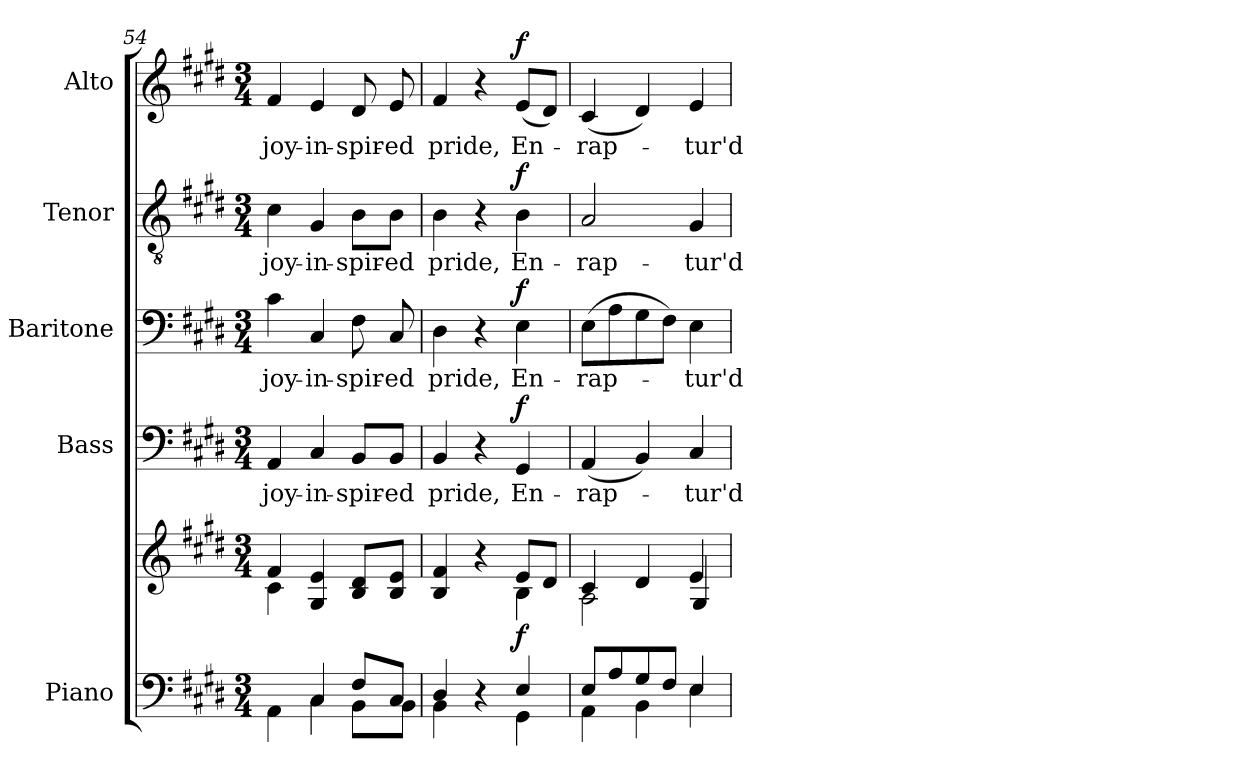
**kern	**kern	**dynam	**kern	**text	**dynam	**kern	**text	**dynam	**kern	**text	**dynam	**kern	**text	**dynam
*part5	*part5	*part5	*part4	*part4	*part4	*part3	*part3	*part3	*part2	*part2	*part2	*part1	*part1	*part1
*staff6	*staff5	*staff5/6	*staff4	*staff4	*staff4	*staff3	*staff3	*staff3	*staff2	*staff2	*staff2	*staff1	*staff1	*staff1
*I"Piano	*	*	*I"Bass	*	*	*I"Baritone	*	*	*I"Tenor	*	*	*I"Alto	*	*
*I'Pno.	*	*	*I'B.	*	*	*I'Bar.	*	*	*I'T.	*	*	*I'A.	*	*
*clefF4	*clefG2	*	*clefF4	*	*	*clefF4	*	*	*clefGv2	*	*	*clefG2	*	*
*	*	*	*	*	*	*	*	*	*ITrd7c12	*	*	*	*	*
*k[f#c#g#d#]	*k[f#c#g#d#]	*	*k[f#c#g#d#]	*	*	*k[f#c#g#d#]	*	*	*k[f#c#g#d#]	*	*	*k[f#c#g#d#]	*	*
*E:	*E:	*	*E:	*	*	*E:	*	*	*E:	*	*	*E:	*	*
*M3/4	*M3/4	*	*M3/4	*	*	*M3/4	*	*	*M3/4	*	*	*M3/4	*	*
=54	=54	=54	=54	=54	=54	=54	=54	=54	=54	=54	=54	=54	=54	=54
*^	*^	*	*	*	*	*	*	*	*	*	*	*	*	*
!	!	!	!	!	!	!LO:LY:b:color=#000000	!	!	!	!	!	!	!	!	!	!
!	!	!	!	!	!	!	!	!	!LO:LY:b:color=#000000	!	!	!	!	!	!	!
!	!	!	!	!	!	!	!	!	!	!	!	!LO:LY:b:color=#000000	!	!	!	!
!	!	!	!	!	!	!	!	!	!	!	!	!	!	!	!LO:LY:b:color=#000000	!
4ryy	4AAi\	4f#i/	4c#i\	.	4AAi/	joy-	.	4c#i\	joy-	.	4C#i\	joy-	.	4f#i/	joy-	.
!	!	!	!	!	!	!LO:LY:b:color=#000000	!	!	!	!	!	!	!	!	!	!
!	!	!	!	!	!	!	!	!	!LO:LY:b:color=#000000	!	!	!	!	!	!	!
!	!	!	!	!	!	!	!	!	!	!	!	!LO:LY:b:color=#000000	!	!	!	!
!	!	!	!	!	!	!	!	!	!	!	!	!	!	!	!LO:LY:b:color=#000000	!
4C#i/	4C#i\	4G#i/ 4ei	2ryy	.	4C#i/	-in-	.	4C#i/	-in-	.	4GG#i/	-in-	.	4ei/	-in-	.
!	!	!	!	!	!	!LO:LY:b:color=#000000	!	!	!	!	!	!	!	!	!	!
!	!	!	!	!	!	!	!	!	!LO:LY:b:color=#000000	!	!	!	!	!	!	!
!	!	!	!	!	!	!	!	!	!	!	!	!LO:LY:b:color=#000000	!	!	!	!
!	!	!	!	!	!	!	!	!	!	!	!	!	!	!	!LO:LY:b:color=#000000	!
8F#i/L	8BBi\L	8Bi/ 8d#iL	.	.	8BBi/L	-spir-	.	8F#i\	-spir-	.	8BBi\L	-spir-	.	8d#i/	-spir-	.
!	!	!	!	!	!	!LO:LY:b:color=#000000	!	!	!	!	!	!	!	!	!	!
!	!	!	!	!	!	!	!	!	!LO:LY:b:color=#000000	!	!	!	!	!	!	!
!	!	!	!	!	!	!	!	!	!	!	!	!LO:LY:b:color=#000000	!	!	!	!
!	!	!	!	!	!	!	!	!	!	!	!	!	!	!	!LO:LY:b:color=#000000	!
8C#i/J	8BBi\J	8Bi/ 8eiJ	.	.	8BBi/J	-ed	.	8C#i/	-ed	.	8BBi\J	-ed	.	8ei/	-ed	.
=55	=55	=55	=55	=55	=55	=55	=55	=55	=55	=55	=55	=55	=55	=55	=55	=55
*	*^	*	*	*	*	*	*	*	*	*	*	*	*	*	*	*
!	!	!	!	!	!	!	!LO:LY:b:color=#000000	!	!	!	!	!	!	!	!	!	!
!	!	!	!	!	!	!	!	!	!	!LO:LY:b:color=#000000	!	!	!	!	!	!	!
!	!	!	!	!	!	!	!	!	!	!	!	!	!LO:LY:b:color=#000000	!	!	!	!
!	!	!	!	!	!	!	!	!	!	!	!	!	!	!	!	!LO:LY:b:color=#000000	!
4D#i/	4BBi\	2ryy	4Bi/ 4f#i	2ryy	.	4BBi/	pride,	.	4D#i\	pride,	.	4BBi\	pride,	.	4f#i/	pride,	.
4r	2ryy	.	4r	.	.	4r	.	.	4r	.	.	4r	.	.	4r	.	.
!	!	!	!	!	!	!	!LO:LY:b:color=#000000	!	!	!	!	!	!	!	!	!	!
!	!	!	!	!	!	!	!	!	!	!LO:LY:b:color=#000000	!	!	!	!	!	!	!
!	!	!	!	!	!	!	!	!	!	!	!	!	!LO:LY:b:color=#000000	!	!	!	!
!	!	!	!	!	!	!	!	!	!	!	!	!	!	!	!	!LO:LY:b:color=#000000	!
4Ei/	.	4GG#i\	8ei/L	4Bi\	f	4GG#i/	En-	f	4Ei\	En-	f	4BBi\	En-	f	(8ei/L	En-	f
.	.	.	8d#i/J	.	.	.	.	.	.	.	.	.	.	.	8d#i/J)	.	.
*	*v	*v	*	*	*	*	*	*	*	*	*	*	*	*	*	*	*
!!LO:LB:g=z
=56	=56	=56	=56	=56	=56	=56	=56	=56	=56	=56	=56	=56	=56	=56	=56	=56
*	*	*	*^	*	*	*	*	*	*	*	*	*	*	*	*	*
!	!	!	!	!	!	!	!LO:LY:b:color=#000000	!	!	!	!	!	!	!	!	!	!
!	!	!	!	!	!	!	!	!	!	!LO:LY:b:color=#000000	!	!	!	!	!	!	!
!	!	!	!	!	!	!	!	!	!	!	!	!	!LO:LY:b:color=#000000	!	!	!	!
!	!	!	!	!	!	!	!	!	!	!	!	!	!	!	!	!LO:LY:b:color=#000000	!
8Ei/L	4AAi\	4c#i/	2Ai\	2ryy	.	(4AAi/	-rap-	.	(8Ei\L	-rap-	.	2AAi/	-rap-	.	(4c#i/	-rap-	.
8Ai/	.	.	.	.	.	.	.	.	8Ai\	.	.	.	.	.	.	.	.
8G#i/	4BBi\	4d#i/	.	.	.	4BBi/)	.	.	8G#i\	.	.	.	.	.	4d#i/)	.	.
8F#i/J	.	.	.	.	.	.	.	.	8F#i\J)	.	.	.	.	.	.	.	.
!	!	!	!	!	!	!	!LO:LY:b:color=#000000	!	!	!	!	!	!	!	!	!	!
!	!	!	!	!	!	!	!	!	!	!LO:LY:b:color=#000000	!	!	!	!	!	!	!
!	!	!	!	!	!	!	!	!	!	!	!	!	!LO:LY:b:color=#000000	!	!	!	!
!	!	!	!	!	!	!	!	!	!	!	!	!	!	!	!	!LO:LY:b:color=#000000	!
4Ei/	4Ei\	4ei/	4ryy	4G#i/	.	4C#i/	-tur'd	.	4Ei\	-tur'd	.	4GG#i/	-tur'd	.	4ei/	-tur'd	.
*v	*v	*	*	*	*	*	*	*	*	*	*	*	*	*	*	*	*
*	*v	*v	*v	*	*	*	*	*	*	*	*	*	*	*	*	*
=	=	=	=	=	=	=	=	=	=	=	=	=	=	=
*-	*-	*-	*-	*-	*-	*-	*-	*-	*-	*-	*-	*-	*-	*-
